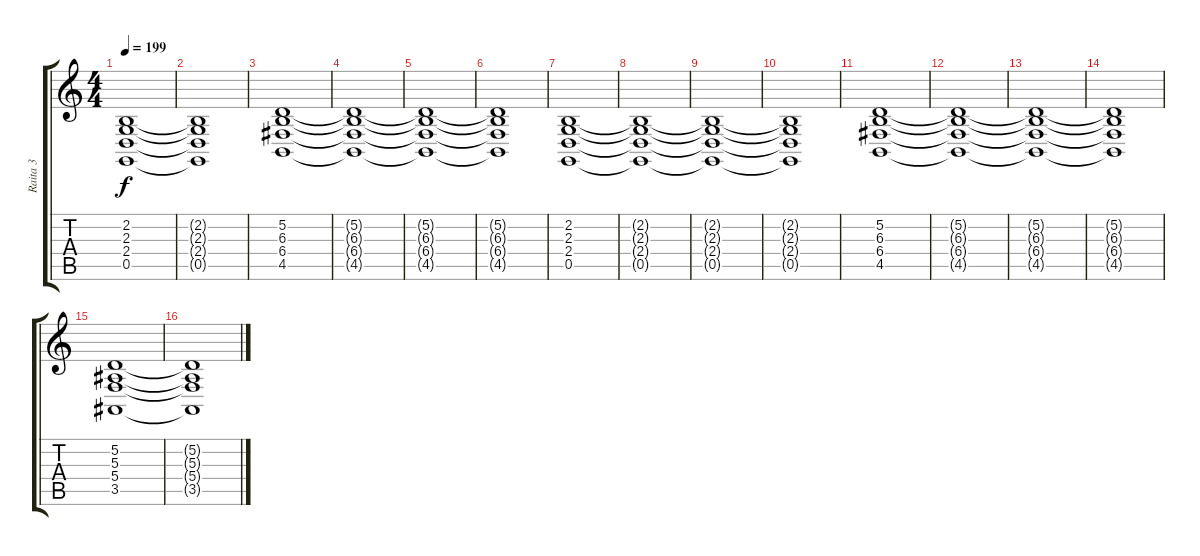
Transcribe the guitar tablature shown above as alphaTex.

\track ("Raita 3" "Raita 3") {instrument stringensemble1}
\staff {score tabs}
\tuning (D4 A3 F3 C3 G2 D2) {hide}
\ts (4 4)
\tempo 199
\clef g2
\ks c
(2.2{t} 2.3{t} 2.4{t} 0.5{t}).1{dy f} |
(2.2{t} 2.3{t} 2.4{t} 0.5{t}).1 |
(5.2 6.3 6.4 4.5).1 |
(5.2{t} 6.3{t} 6.4{t} 4.5{t}).1 |
(5.2{t} 6.3{t} 6.4{t} 4.5{t}).1 |
(5.2{t} 6.3{t} 6.4{t} 4.5{t}).1 |
(2.2 2.3 2.4 0.5).1 |
(2.2{t} 2.3{t} 2.4{t} 0.5{t}).1 |
(2.2{t} 2.3{t} 2.4{t} 0.5{t}).1 |
(2.2{t} 2.3{t} 2.4{t} 0.5{t}).1 |
(5.2 6.3 6.4 4.5).1 |
(5.2{t} 6.3{t} 6.4{t} 4.5{t}).1 |
(5.2{t} 6.3{t} 6.4{t} 4.5{t}).1 |
(5.2{t} 6.3{t} 6.4{t} 4.5{t}).1 |
(5.2 5.3 5.4 3.5).1 |
(5.2{t} 5.3{t} 5.4{t} 3.5{t}).1
